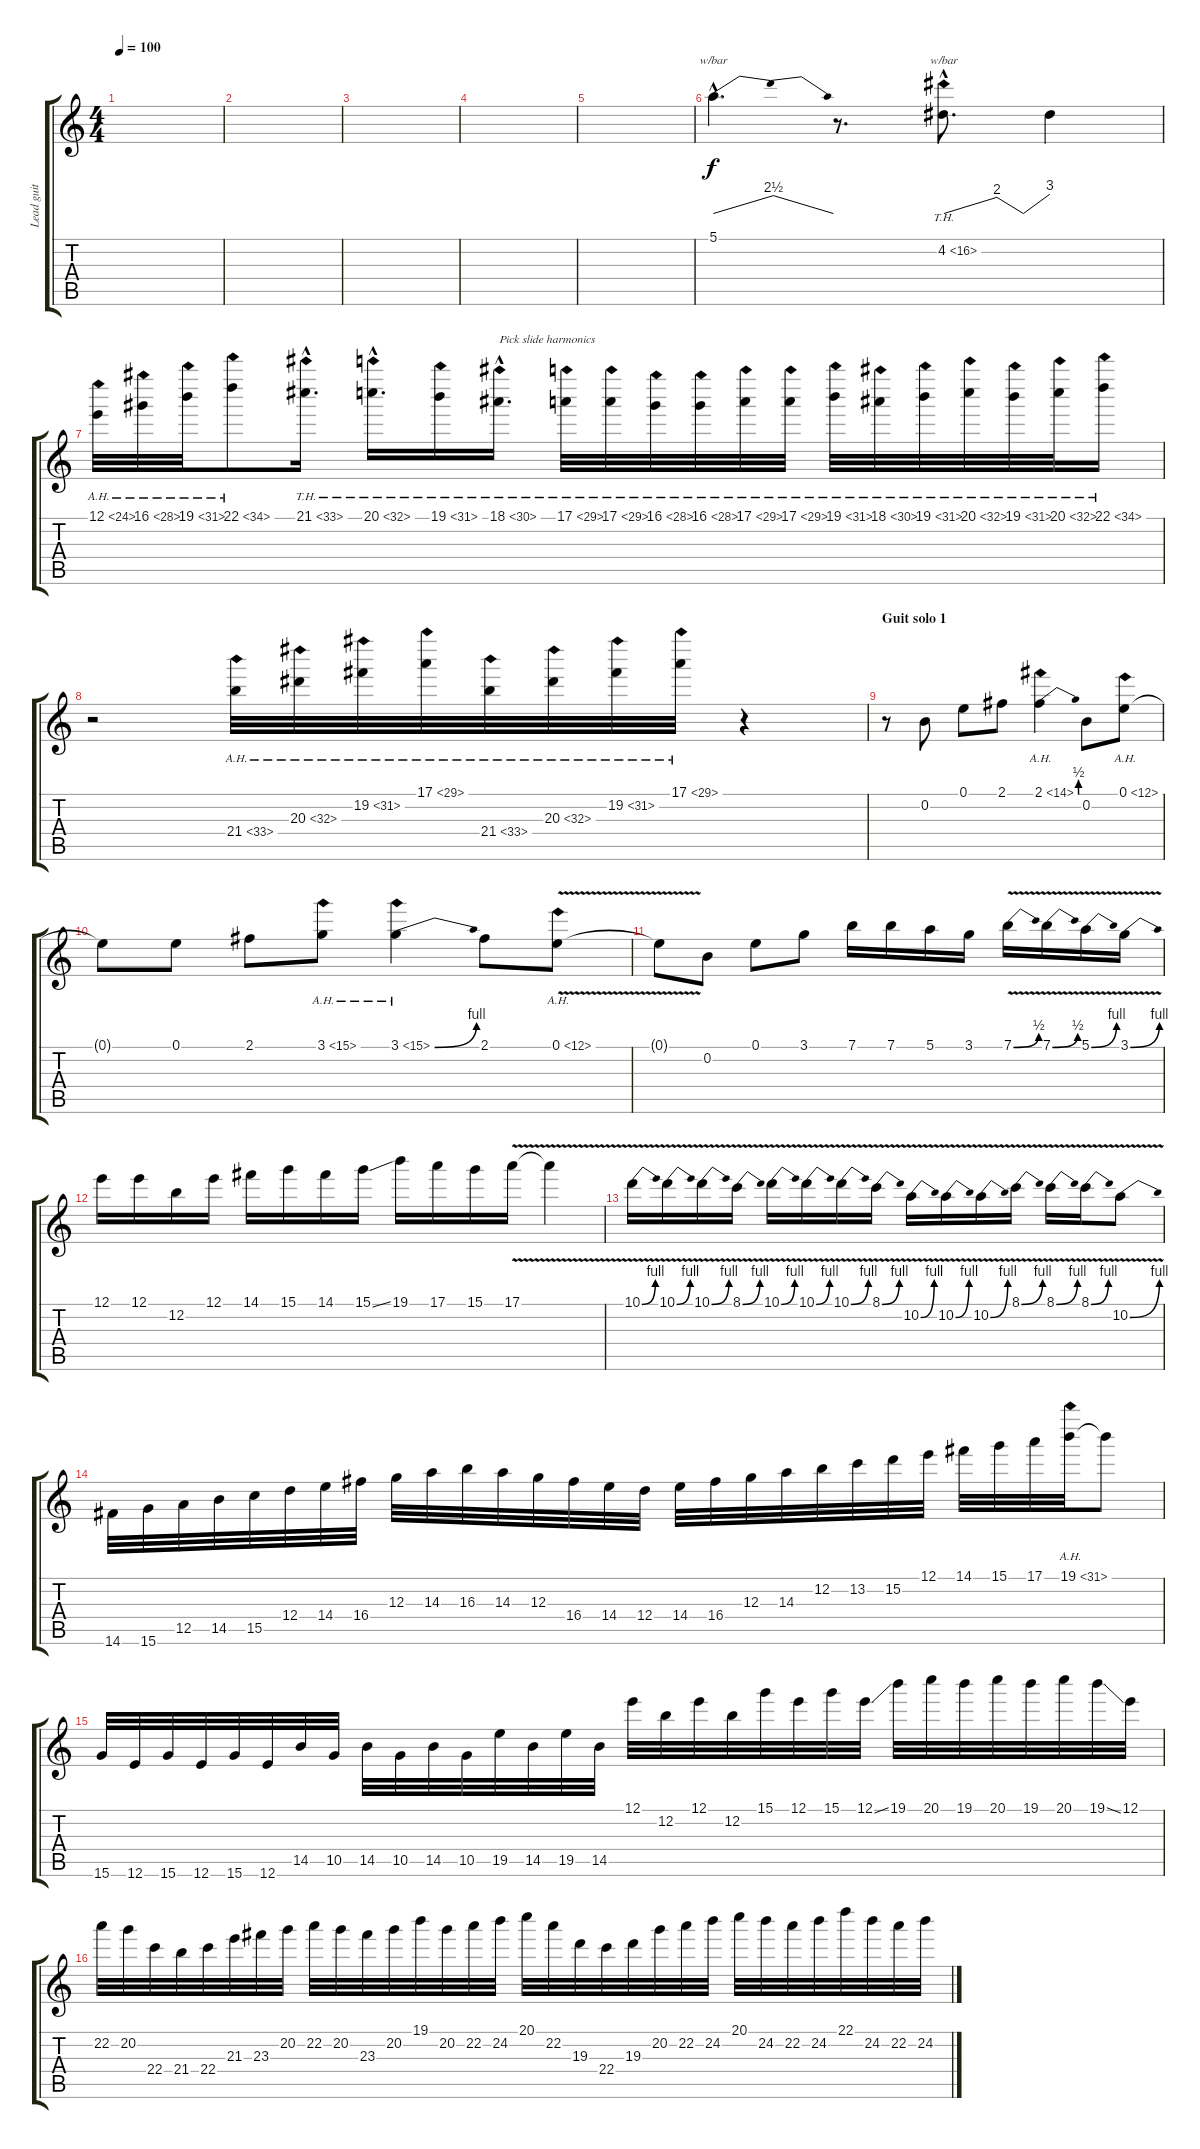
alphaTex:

\track ("Lead guit 1" "Lead guit ") {instrument overdrivenguitar}
\staff {score tabs}
\tuning (E4 B3 G3 D3 A2 E2) {hide}
\ts (4 4)
\tempo 100
\clef g2
\ks c
|
|
|
|
|
5.1{hac}.4{d tbe (dip default 0 0 30 10 60 0)} r.8{d} 4.2{th 12 hac}.8{d tbe (custom default 0 0 30 8 45 0 60 12)} 4.2{t}.4 |
12.1{ah 12}.32 16.1{ah 12}.32 19.1{ah 12}.32 22.1{ah 12}.8 21.1{th 12 hac}.16{d} 20.1{th 12 hac}.16{d} 19.1{th 12}.16 18.1{th 12 hac}.16{d txt "Pick slide harmonics"} 17.1{th 12}.32 17.1{th 12}.32 16.1{th 12}.32 16.1{th 12}.32 17.1{th 12}.32 17.1{th 12}.32 19.1{th 12}.32 18.1{th 12}.32 19.1{th 12}.32 20.1{th 12}.32 19.1{th 12}.32 20.1{th 12}.32 22.1{th 12}.16 |
r.2 21.4{ah 12}.32 20.3{ah 12}.32 19.2{ah 12}.32 17.1{ah 12}.32 21.4{ah 12}.32 20.3{ah 12}.32 19.2{ah 12}.32 17.1{ah 12}.32 r.4 |
\section ("" "Guit solo 1")
r.8 0.2.8 0.1.8 2.1.8 2.1{be (bend 0 0 60 2) ah 12}.4 0.2.8 0.1{ah 12}.8 |
0.1{t}.8 0.1.8 2.1.8 3.1{ah 12}.8 3.1{be (bend 0 0 60 4) ah 12}.4 2.1.8 0.1{ah 12 v}.8 |
0.1{t}.8 0.2.8 0.1.8 3.1.8 7.1.16 7.1.16 5.1.16 3.1.16 7.1{be (bend 0 0 60 2) v}.16 7.1{be (bend 0 0 60 2) v}.16 5.1{be (bend 0 0 60 4) v}.16 3.1{be (bend 0 0 60 4) v}.16 |
12.1.16 12.1.16 12.2.16 12.1.16 14.1.16 15.1.16 14.1.16 15.1{ss}.16 19.1.16 17.1.16 15.1.16 17.1{v}.16 17.1{t}.4 |
10.1{be (bend 0 0 60 4) v}.16 10.1{be (bend 0 0 60 4) v}.16 10.1{be (bend 0 0 60 4) v}.16 8.1{be (bend 0 0 60 4) v}.16 10.1{be (bend 0 0 60 4) v}.16 10.1{be (bend 0 0 60 4) v}.16 10.1{be (bend 0 0 60 4) v}.16 8.1{be (bend 0 0 60 4) v}.16 10.2{be (bend 0 0 60 4) v}.16 10.2{be (bend 0 0 60 4) v}.16 10.2{be (bend 0 0 60 4) v}.16 8.1{be (bend 0 0 60 4) v}.16 8.1{be (bend 0 0 60 4) v}.16 8.1{be (bend 0 0 60 4) v}.16 10.2{be (bend 0 0 60 4) v}.8 |
14.6.32 15.6.32 12.5.32 14.5.32 15.5.32 12.4.32 14.4.32 16.4.32 12.3.32 14.3.32 16.3.32 14.3.32 12.3.32 16.4.32 14.4.32 12.4.32 14.4.32 16.4.32 12.3.32 14.3.32 12.2.32 13.2.32 15.2.32 12.1.32 14.1.32 15.1.32 17.1.32 19.1{ah 12}.32 19.1{t}.8 |
15.6.32 12.6.32 15.6.32 12.6.32 15.6.32 12.6.32 14.5.32 10.5.32 14.5.32 10.5.32 14.5.32 10.5.32 19.5.32 14.5.32 19.5.32 14.5.32 12.1.32 12.2.32 12.1.32 12.2.32 15.1.32 12.1.32 15.1.32 12.1{ss}.32 19.1.32 20.1.32 19.1.32 20.1.32 19.1.32 20.1.32 19.1{ss}.32 12.1.32 |
22.2.32 20.2.32 22.4.32 21.4.32 22.4.32 21.3.32 23.3.32 20.2.32 22.2.32 20.2.32 23.3.32 20.2.32 19.1.32 20.2.32 22.2.32 24.2.32 20.1.32 22.2.32 19.3.32 22.4.32 19.3.32 20.2.32 22.2.32 24.2.32 20.1.32 24.2.32 22.2.32 24.2.32 22.1.32 24.2.32 22.2.32 24.2.32
